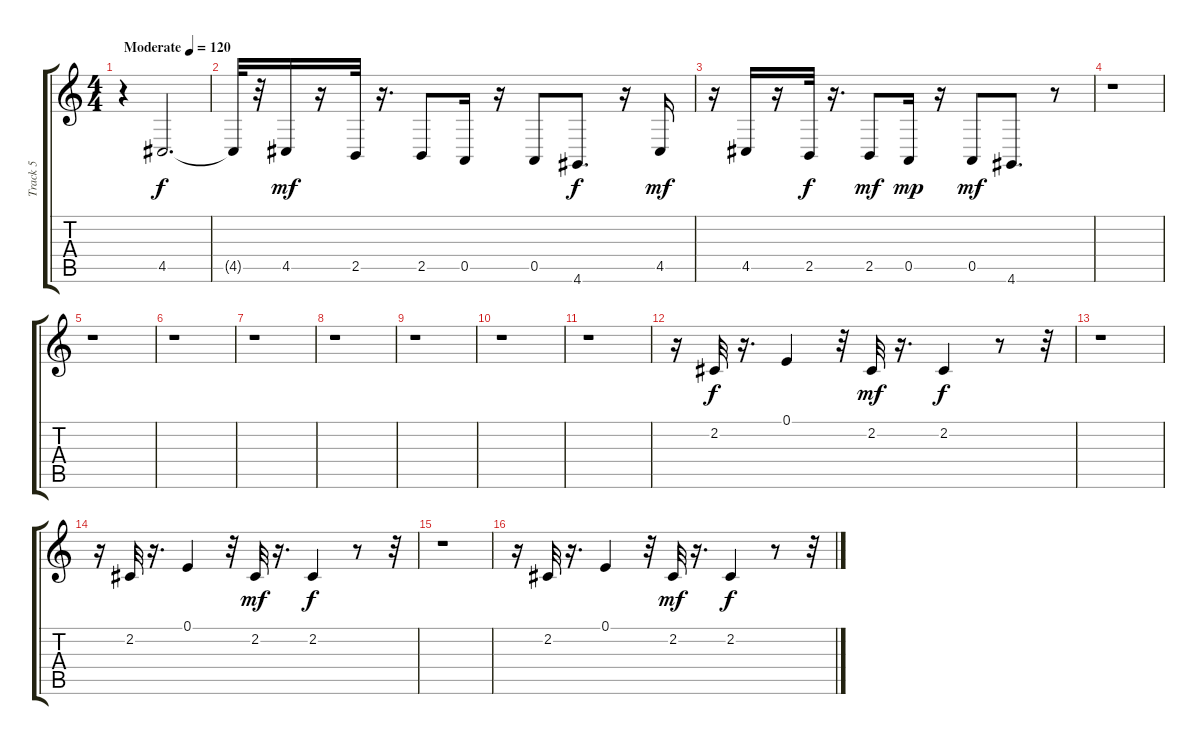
\track ("Track 5" "Track 5") {instrument pad7halo}
\staff {score tabs}
\tuning (E4 B3 G3 D3 A2 E2) {hide}
\ts (4 4)
\tempo (120 "Moderate")
\clef g2
\ks c
r.4{dy f instrument pad7halo} 4.5.2{d} |
4.5{t}.32 r.32 4.5.16{dy mf} r.16 2.5.32 r.16{d} 2.5.8 0.5.16 r.16 0.5.8 4.6.8{d dy f} r.16 4.5.16{dy mf} |
r.16 4.5.16 r.16 2.5.32{dy f} r.16{d} 2.5.8{dy mf} 0.5.16{dy mp} r.16 0.5.8{dy mf} 4.6.8{d} r.8 |
r.1 |
r.1 |
r.1 |
r.1 |
r.1 |
r.1 |
r.1 |
r.1 |
r.16 2.2.32{dy f} r.16{d} 0.1.4 r.32 2.2.32{dy mf} r.16{d} 2.2.4{dy f} r.8 r.32 |
r.1 |
r.16 2.2.32 r.16{d} 0.1.4 r.32 2.2.32{dy mf} r.16{d} 2.2.4{dy f} r.8 r.32 |
r.1 |
r.16 2.2.32 r.16{d} 0.1.4 r.32 2.2.32{dy mf} r.16{d} 2.2.4{dy f} r.8 r.32
